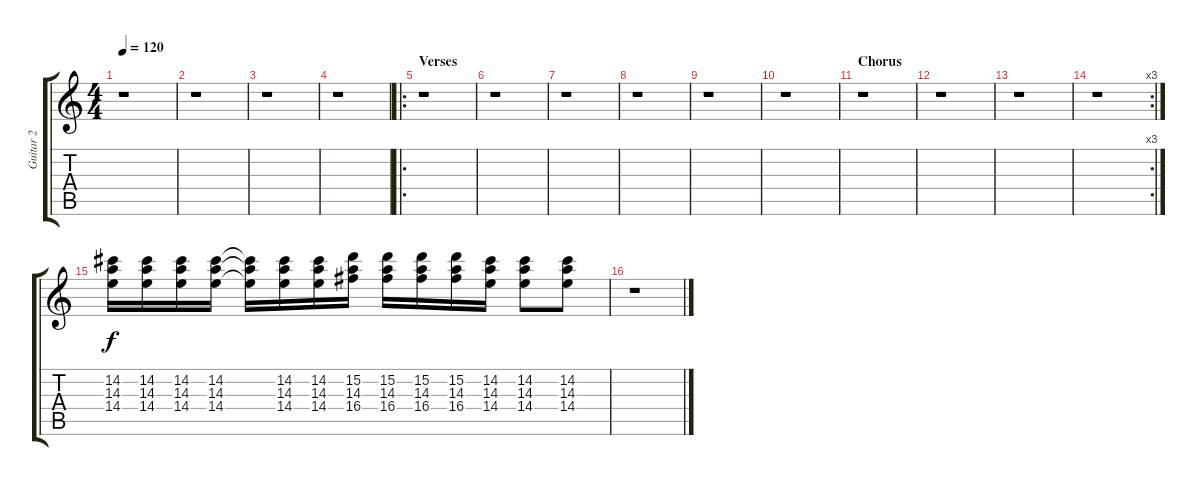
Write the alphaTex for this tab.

\track ("Guitar 2" "Guitar 2") {instrument distortionguitar}
\staff {score tabs}
\tuning (E4 B3 G3 D3 A2 E2) {hide}
\ts (4 4)
\tempo 120
\clef g2
\ks c
r.1{dy f instrument distortionguitar} |
r.1 |
r.1 |
r.1 |
\ro
\section ("" "Verses")
r.1 |
r.1 |
r.1 |
r.1 |
r.1 |
r.1 |
\section ("" "Chorus")
r.1 |
r.1 |
r.1 |
\rc 3
r.1 |
(14.2 14.3 14.4).16 (14.2 14.3 14.4).16 (14.2 14.3 14.4).16 (14.2 14.3 14.4).16 (14.2{t} 14.3{t} 14.4{t}).16 (14.2 14.3 14.4).16 (14.2 14.3 14.4).16 (15.2 14.3 16.4).16 (15.2 14.3 16.4).16 (15.2 14.3 16.4).16 (15.2 14.3 16.4).16 (14.2 14.3 14.4).16 (14.2 14.3 14.4).8 (14.2 14.3 14.4).8 |
r.1
